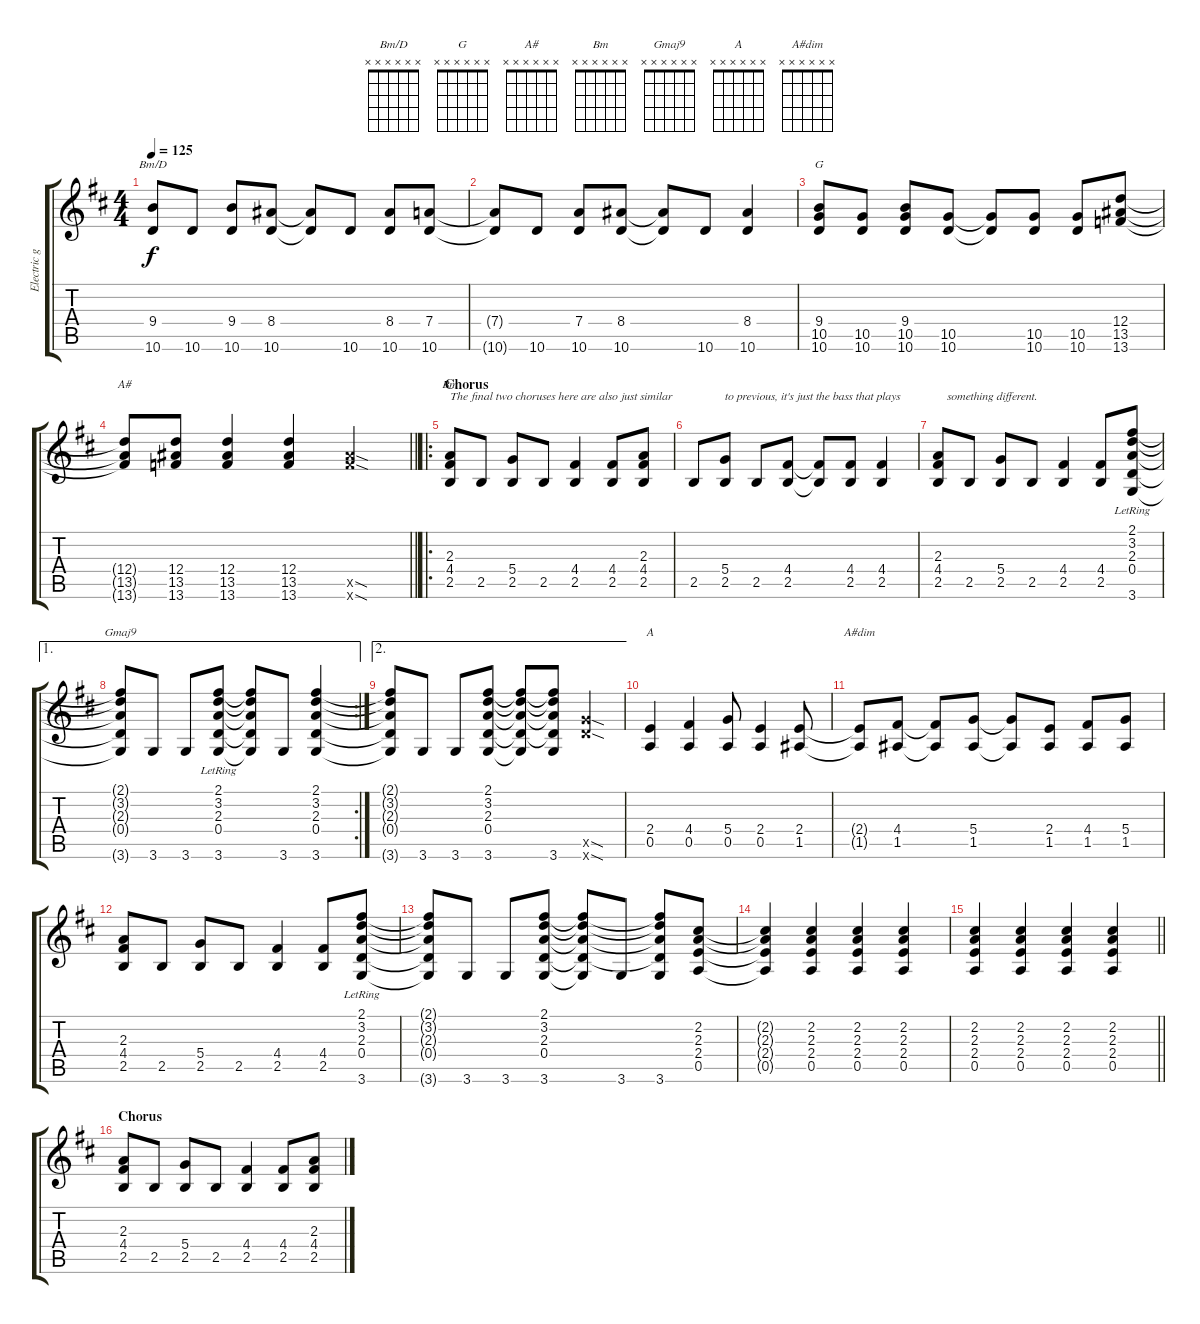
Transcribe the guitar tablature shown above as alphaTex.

\track ("Electric guitar: rhythm" "Electric g") {instrument electricguitarclean}
\staff {score tabs}
\tuning (E4 B3 G3 D3 A2 E2) {hide}
\chord ("Bm/D" x x x x x x)
\chord ("G" x x x x x x)
\chord ("A#" x x x x x x)
\chord ("Bm" x x x x x x)
\chord ("Gmaj9" x x x x x x)
\chord ("A" x x x x x x)
\chord ("A#dim" x x x x x x)
\ts (4 4)
\tempo 125
\clef g2
\ks bminor
(9.4 10.6).8{ch "Bm/D" dy f} 10.6.8 (9.4 10.6).8 (8.4 10.6).8 (8.4{t} 10.6{t}).8 10.6.8 (8.4 10.6).8 (7.4 10.6).8 |
(7.4{t} 10.6{t}).8 10.6.8 (7.4 10.6).8 (8.4 10.6).8 (8.4{t} 10.6{t}).8 10.6.8 (8.4 10.6).4 |
(9.4 10.5 10.6).8{ch "G"} (10.5 10.6).8 (9.4 10.5 10.6).8 (10.5 10.6).8 (10.5{t} 10.6{t}).8 (10.5 10.6).8 (10.5 10.6).8 (12.4 13.5 13.6).8 |
\barLineRight lightlight
(12.4{t} 13.5{t} 13.6{t}).8{ch "A#"} (12.4 13.5 13.6).8 (12.4 13.5 13.6).4 (12.4 13.5 13.6).4 (13.5{sod x} 13.6{sod x}).4 |
\ro
\section ("" "Chorus")
(2.3 4.4 2.5).8{ch "Bm" txt "The final two choruses here are also just similar"} 2.5.8 (5.4 2.5).8 2.5.8 (4.4 2.5).4 (4.4 2.5).8 (2.3 4.4 2.5).8 |
2.5.8 (5.4 2.5).8{txt "to previous, it's just the bass that plays"} 2.5.8 (4.4 2.5).8 (4.4{t} 2.5{t}).8 (4.4 2.5).8 (4.4 2.5).4 |
(2.3 4.4 2.5).8{txt "   something different."} 2.5.8 (5.4 2.5).8 2.5.8 (4.4 2.5).4 (4.4 2.5).8 (2.1{lr} 3.2{lr} 2.3{lr} 0.4{lr} 3.6).8 |
\ae 1
\rc 2
(2.1{t} 3.2{t} 2.3{t} 0.4{t} 3.6{t}).8{ch "Gmaj9"} 3.6.8 3.6.8 (2.1{lr} 3.2{lr} 2.3{lr} 0.4{lr} 3.6).8 (2.1{t} 3.2{t} 2.3{t} 0.4{t} 3.6{t}).8 3.6.8 (2.1 3.2 2.3 0.4 3.6).4 |
\ae 2
(2.1{t} 3.2{t} 2.3{t} 0.4{t} 3.6{t}).8 3.6.8 3.6.8 (2.1 3.2 2.3 0.4 3.6).8 (2.1{t} 3.2{t} 2.3{t} 0.4{t} 3.6{t}).8 (2.1{t} 3.2{t} 2.3{t} 0.4{t} 3.6).8 (10.5{sod x} 10.6{sod x}).4 |
(2.4 0.5).4{ch "A"} (4.4 0.5).4 (5.4 0.5).8 (2.4 0.5).4 (2.4 1.5).8 |
(2.4{t} 1.5{t}).8{ch "A#dim"} (4.4 1.5).8 (4.4{t} 1.5{t}).8 (5.4 1.5).8 (5.4{t} 1.5{t}).8 (2.4 1.5).8 (4.4 1.5).8 (5.4 1.5).8 |
(2.3 4.4 2.5).8 2.5.8 (5.4 2.5).8 2.5.8 (4.4 2.5).4 (4.4 2.5).8 (2.1{lr} 3.2{lr} 2.3{lr} 0.4{lr} 3.6).8 |
(2.1{t} 3.2{t} 2.3{t} 0.4{t} 3.6{t}).8 3.6.8 3.6.8 (2.1 3.2 2.3 0.4 3.6).8 (2.1{t} 3.2{t} 2.3{t} 0.4{t} 3.6{t}).8 3.6.8 (2.1{t} 3.2{t} 2.3{t} 0.4{t} 3.6).8 (2.2 2.3 2.4 0.5).8 |
(2.2{t} 2.3{t} 2.4{t} 0.5{t}).4 (2.2 2.3 2.4 0.5).4 (2.2 2.3 2.4 0.5).4 (2.2 2.3 2.4 0.5).4 |
\barLineRight lightlight
(2.2 2.3 2.4 0.5).4 (2.2 2.3 2.4 0.5).4 (2.2 2.3 2.4 0.5).4 (2.2 2.3 2.4 0.5).4 |
\section ("" "Chorus")
(2.3 4.4 2.5).8 2.5.8 (5.4 2.5).8 2.5.8 (4.4 2.5).4 (4.4 2.5).8 (2.3 4.4 2.5).8
